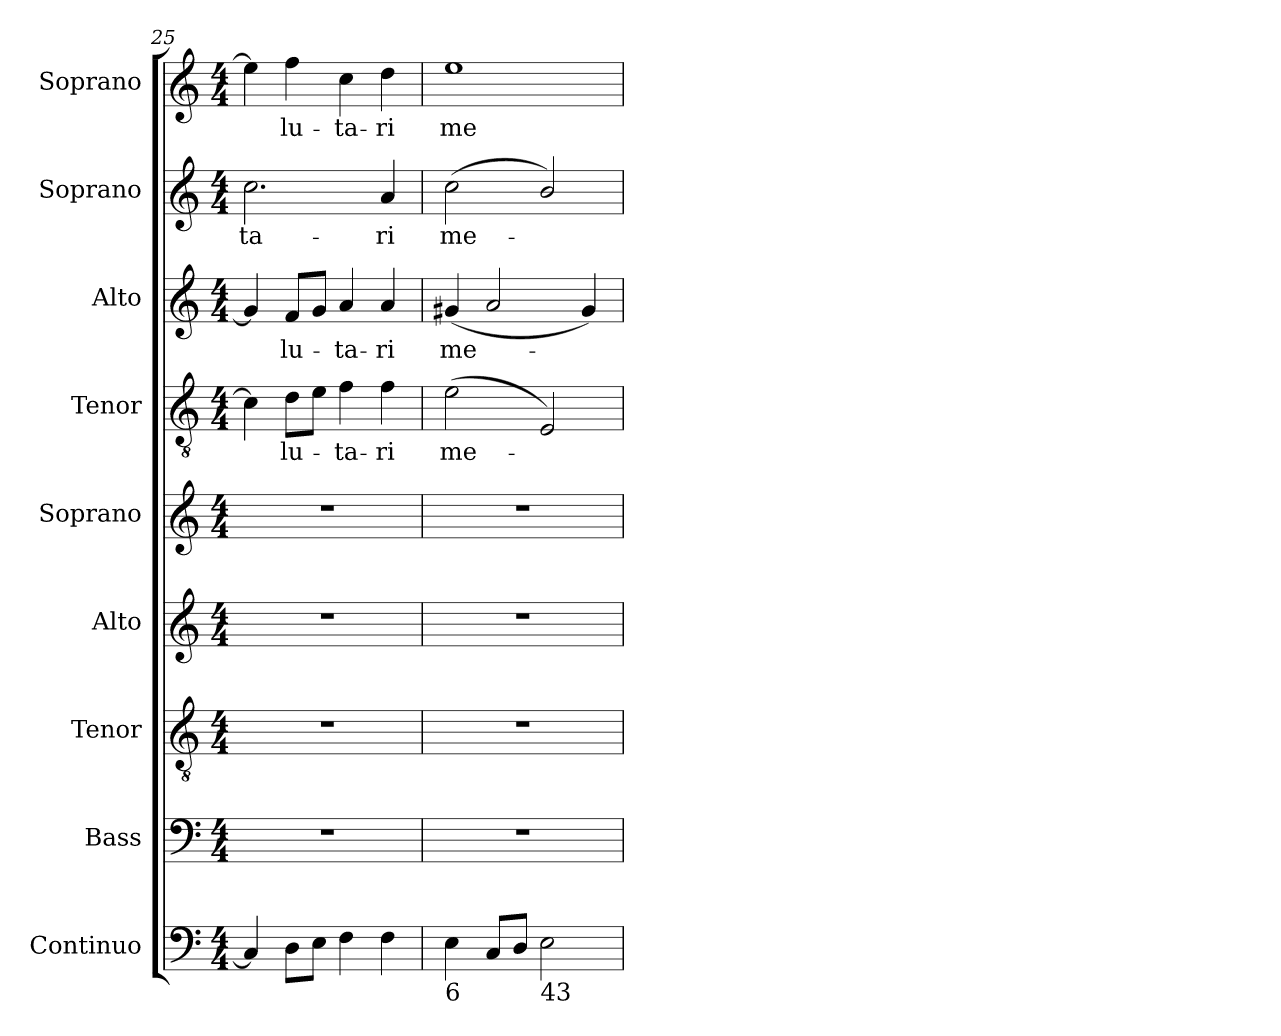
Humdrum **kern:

**kern	**kern	**kern	**kern	**kern	**kern	**text	**kern	**text	**kern	**text	**kern	**text
*part9	*part8	*part7	*part6	*part5	*part4	*part4	*part3	*part3	*part2	*part2	*part1	*part1
*staff9	*staff8	*staff7	*staff6	*staff5	*staff4	*staff4	*staff3	*staff3	*staff2	*staff2	*staff1	*staff1
*I"Continuo	*I"Bass	*I"Tenor	*I"Alto	*I"Soprano	*I"Tenor	*	*I"Alto	*	*I"Soprano	*	*I"Soprano	*
*I'Cont.	*I'B.	*I'T.	*I'A.	*I'S.	*I'T.	*	*I'A.	*	*I'S.	*	*I'S.	*
*clefF4	*clefF4	*clefGv2	*clefG2	*clefG2	*clefGv2	*	*clefG2	*	*clefG2	*	*clefG2	*
*	*	*ITrd7c12	*	*	*ITrd7c12	*	*	*	*	*	*	*
*k[]	*k[]	*k[]	*k[]	*k[]	*k[]	*	*k[]	*	*k[]	*	*k[]	*
*C:	*C:	*C:	*C:	*C:	*C:	*	*C:	*	*C:	*	*C:	*
*M4/4	*M4/4	*M4/4	*M4/4	*M4/4	*M4/4	*	*M4/4	*	*M4/4	*	*M4/4	*
=25	=25	=25	=25	=25	=25	=25	=25	=25	=25	=25	=25	=25
!	!	!	!	!	!	!	!	!	!	!LO:LY:b:color=#000000	!	!
4Ci/]	1r	1r	1r	1r	4Ci\]	.	4gi/]	.	2.cci\	-ta-	4eei\]	.
!	!	!	!	!	!	!LO:LY:b:color=#000000	!	!	!	!	!	!
!	!	!	!	!	!	!	!	!LO:LY:b:color=#000000	!	!	!	!
!	!	!	!	!	!	!	!	!	!	!	!	!LO:LY:b:color=#000000
8Di\L	.	.	.	.	8Di\L	-lu-	8fi/L	-lu-	.	.	4ffi\	-lu-
8Ei\J	.	.	.	.	8Ei\J	.	8gi/J	.	.	.	.	.
!	!	!	!	!	!	!LO:LY:b:color=#000000	!	!	!	!	!	!
!	!	!	!	!	!	!	!	!LO:LY:b:color=#000000	!	!	!	!
!	!	!	!	!	!	!	!	!	!	!	!	!LO:LY:b:color=#000000
4Fi\	.	.	.	.	4Fi\	-ta-	4ai/	-ta-	.	.	4cci\	-ta-
!	!	!	!	!	!	!LO:LY:b:color=#000000	!	!	!	!	!	!
!	!	!	!	!	!	!	!	!LO:LY:b:color=#000000	!	!	!	!
!	!	!	!	!	!	!	!	!	!	!LO:LY:b:color=#000000	!	!
!	!	!	!	!	!	!	!	!	!	!	!	!LO:LY:b:color=#000000
4Fi\	.	.	.	.	4Fi\	-ri	4ai/	-ri	4ai/	-ri	4ddi\	-ri
=26	=26	=26	=26	=26	=26	=26	=26	=26	=26	=26	=26	=26
!	!	!	!	!	!	!LO:LY:b:color=#000000	!	!	!	!	!	!
!	!	!	!	!	!	!	!	!LO:LY:b:color=#000000	!	!	!	!
!	!	!	!	!	!	!	!	!	!	!LO:LY:b:color=#000000	!	!
!LO:TX:b:t=6	!	!	!	!	!	!	!	!	!	!	!	!
!	!	!	!	!	!	!	!	!	!	!	!	!LO:LY:b:color=#000000
4Ei\	1r	1r	1r	1r	(2Ei\	me-	(4g#Xi/	me-	(2cci\	me-	1eei	me-
8Ci/L	.	.	.	.	.	.	2ai/	.	.	.	.	.
8Di/J	.	.	.	.	.	.	.	.	.	.	.	.
!LO:TX:b:t=43	!	!	!	!	!	!	!	!	!	!	!	!
2Ei\	.	.	.	.	2EEi/)	.	.	.	2bi/)	.	.	.
.	.	.	.	.	.	.	4g#i/)	.	.	.	.	.
=	=	=	=	=	=	=	=	=	=	=	=	=
*-	*-	*-	*-	*-	*-	*-	*-	*-	*-	*-	*-	*-
